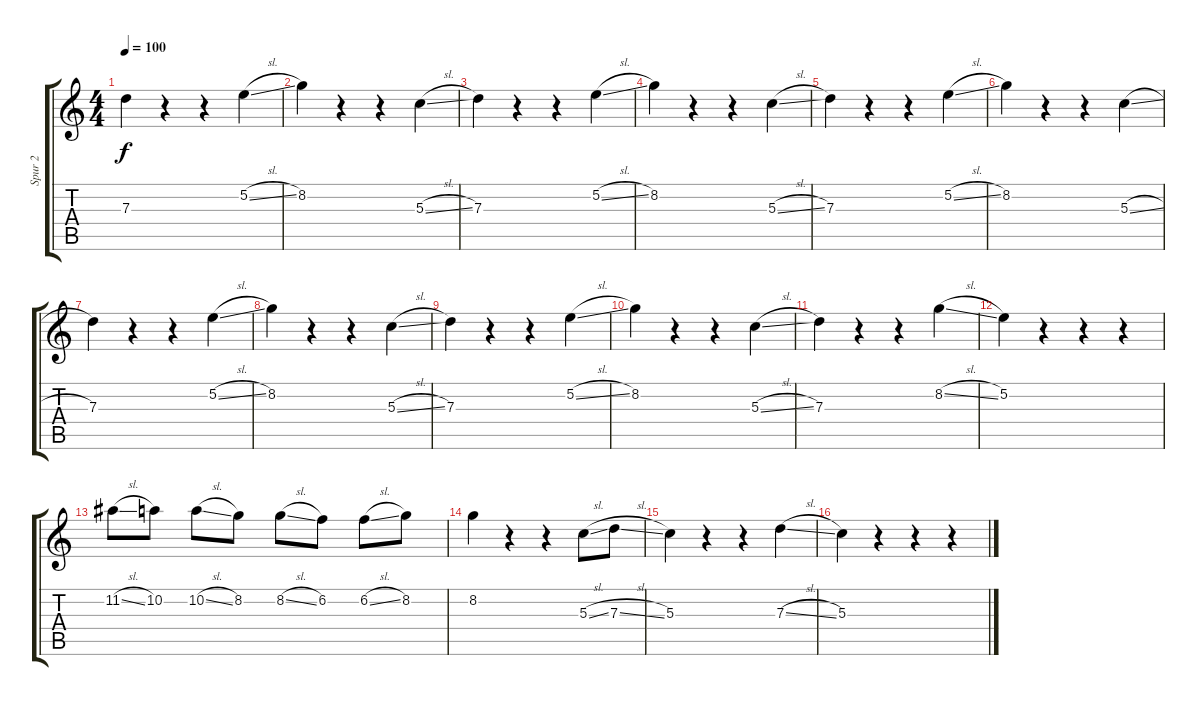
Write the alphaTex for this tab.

\track ("Spur 2" "Spur 2") {instrument electricguitarmuted}
\staff {score tabs}
\tuning (E4 B3 G3 D3 A2 E2) {hide}
\ts (4 4)
\tempo 100
\clef g2
\ks c
7.3.4{dy f} r.4 r.4 5.2{sl}.4 |
8.2.4 r.4 r.4 5.3{sl}.4 |
7.3.4 r.4 r.4 5.2{sl}.4 |
8.2.4 r.4 r.4 5.3{sl}.4 |
7.3.4 r.4 r.4 5.2{sl}.4 |
8.2.4 r.4 r.4 5.3{sl}.4 |
7.3.4 r.4 r.4 5.2{sl}.4 |
8.2.4 r.4 r.4 5.3{sl}.4 |
7.3.4 r.4 r.4 5.2{sl}.4 |
8.2.4 r.4 r.4 5.3{sl}.4 |
7.3.4 r.4 r.4 8.2{sl}.4 |
5.2.4 r.4 r.4 r.4 |
11.2{sl}.8 10.2.8 10.2{sl}.8 8.2.8 8.2{sl}.8 6.2.8 6.2{sl}.8 8.2.8 |
8.2.4 r.4 r.4 5.3{sl}.8 7.3{sl}.8 |
5.3.4 r.4 r.4 7.3{sl}.4 |
5.3.4 r.4 r.4 r.4
